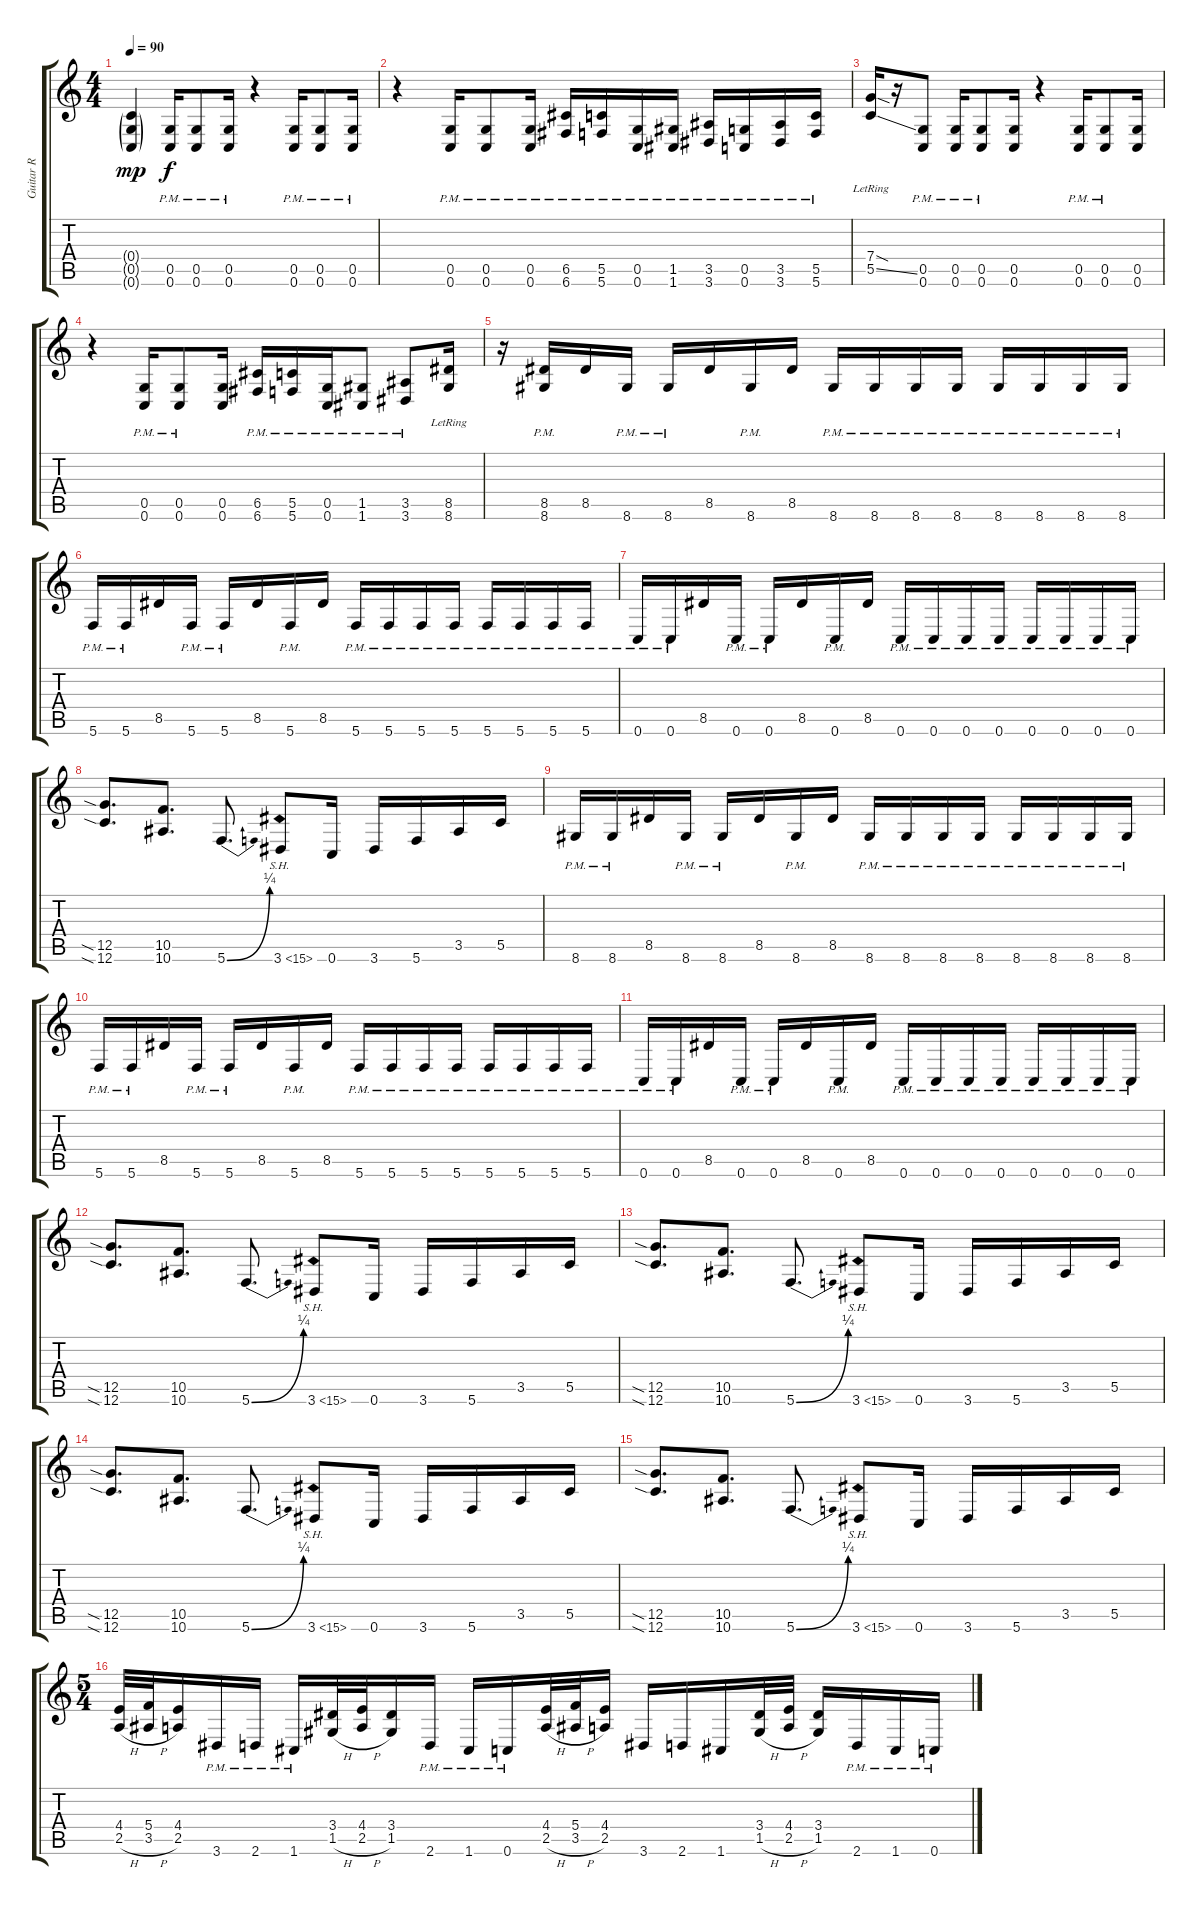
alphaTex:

\track ("Guitar R" "Guitar R") {instrument acousticguitarsteel}
\staff {score tabs}
\tuning (D4 A3 F3 C3 G2 C2) {hide}
\ts (4 4)
\tempo 90
\clef g2
\ks c
(0.4{g} 0.5{g} 0.6{g}).4{dy mp} (0.5{pm} 0.6).16{dy f} (0.5{pm} 0.6{pm}).8 (0.5{pm} 0.6).16 r.4 (0.5{pm} 0.6).16 (0.5{pm} 0.6{pm}).8 (0.5{pm} 0.6).16 |
r.4 (0.5{pm} 0.6).16 (0.5{pm} 0.6{pm}).8 (0.5{pm} 0.6).16 (6.5 6.6{pm}).16 (5.5 5.6{pm}).16 (0.5 0.6{pm}).16 (1.5 1.6{pm}).16 (3.5 3.6{pm}).16 (0.5 0.6{pm}).16 (3.5 3.6{pm}).16 (5.5 5.6{pm}).16 |
(7.4{sod lr} 5.5{ss}).16 r.16 (0.5 0.6{pm}).8 (0.5{pm} 0.6).16 (0.5{pm} 0.6{pm}).8 (0.5 0.6).16 r.4 (0.5{pm} 0.6).16 (0.5{pm} 0.6{pm}).8 (0.5 0.6).16 |
r.4 (0.5{pm} 0.6).16 (0.5{pm} 0.6{pm}).8 (0.5 0.6).16 (6.5{pm} 6.6).16 (5.5{pm} 5.6).16 (0.5{pm} 0.6).16 (1.5{pm} 1.6).8 (3.5{pm} 3.6).8 (8.5{lr} 8.6).16 |
r.16 (8.5 8.6{pm}).16 8.5.16 8.6{pm}.16 8.6{pm}.16 8.5.16 8.6{pm}.16 8.5.16 8.6{pm}.16 8.6{pm}.16 8.6{pm}.16 8.6{pm}.16 8.6{pm}.16 8.6{pm}.16 8.6{pm}.16 8.6{pm}.16 |
5.6{pm}.16 5.6{pm}.16 8.5.16 5.6{pm}.16 5.6{pm}.16 8.5.16 5.6{pm}.16 8.5.16 5.6{pm}.16 5.6{pm}.16 5.6{pm}.16 5.6{pm}.16 5.6{pm}.16 5.6{pm}.16 5.6{pm}.16 5.6{pm}.16 |
0.6{pm}.16 0.6{pm}.16 8.5.16 0.6{pm}.16 0.6{pm}.16 8.5.16 0.6{pm}.16 8.5.16 0.6{pm}.16 0.6{pm}.16 0.6{pm}.16 0.6{pm}.16 0.6{pm}.16 0.6{pm}.16 0.6{pm}.16 0.6{pm}.16 |
(12.5{sia} 12.6{sia}).8{d} (10.5 10.6).8{d} 5.6{be (bend 0 0 60 1)}.8{d} 3.6{sh 12}.8 0.6.16 3.6.16 5.6.16 3.5.16 5.5.16 |
8.6{pm}.16 8.6{pm}.16 8.5.16 8.6{pm}.16 8.6{pm}.16 8.5.16 8.6{pm}.16 8.5.16 8.6{pm}.16 8.6{pm}.16 8.6{pm}.16 8.6{pm}.16 8.6{pm}.16 8.6{pm}.16 8.6{pm}.16 8.6{pm}.16 |
5.6{pm}.16 5.6{pm}.16 8.5.16 5.6{pm}.16 5.6{pm}.16 8.5.16 5.6{pm}.16 8.5.16 5.6{pm}.16 5.6{pm}.16 5.6{pm}.16 5.6{pm}.16 5.6{pm}.16 5.6{pm}.16 5.6{pm}.16 5.6{pm}.16 |
0.6{pm}.16 0.6{pm}.16 8.5.16 0.6{pm}.16 0.6{pm}.16 8.5.16 0.6{pm}.16 8.5.16 0.6{pm}.16 0.6{pm}.16 0.6{pm}.16 0.6{pm}.16 0.6{pm}.16 0.6{pm}.16 0.6{pm}.16 0.6{pm}.16 |
(12.5{sia} 12.6{sia}).8{d} (10.5 10.6).8{d} 5.6{be (bend 0 0 60 1)}.8{d} 3.6{sh 12}.8 0.6.16 3.6.16 5.6.16 3.5.16 5.5.16 |
(12.5{sia} 12.6{sia}).8{d} (10.5 10.6).8{d} 5.6{be (bend 0 0 60 1)}.8{d} 3.6{sh 12}.8 0.6.16 3.6.16 5.6.16 3.5.16 5.5.16 |
(12.5{sia} 12.6{sia}).8{d} (10.5 10.6).8{d} 5.6{be (bend 0 0 60 1)}.8{d} 3.6{sh 12}.8 0.6.16 3.6.16 5.6.16 3.5.16 5.5.16 |
(12.5{sia} 12.6{sia}).8{d} (10.5 10.6).8{d} 5.6{be (bend 0 0 60 1)}.8{d} 3.6{sh 12}.8 0.6.16 3.6.16 5.6.16 3.5.16 5.5.16 |
\ts (5 4)
(4.4 2.5{h}).32 (5.4 3.5{h}).32 (4.4 2.5).16 3.6{pm}.16 2.6{pm}.16 1.6{pm}.16 (3.4 1.5{h}).32 (4.4 2.5{h}).32 (3.4 1.5).16 2.6{pm}.16 1.6{pm}.16 0.6{pm}.16 (4.4 2.5{h}).32 (5.4 3.5{h}).32 (4.4 2.5).16 3.6.16 2.6.16 1.6.16 (3.4 1.5{h}).32 (4.4 2.5{h}).32 (3.4 1.5).16 2.6{pm}.16 1.6{pm}.16 0.6{pm}.16
